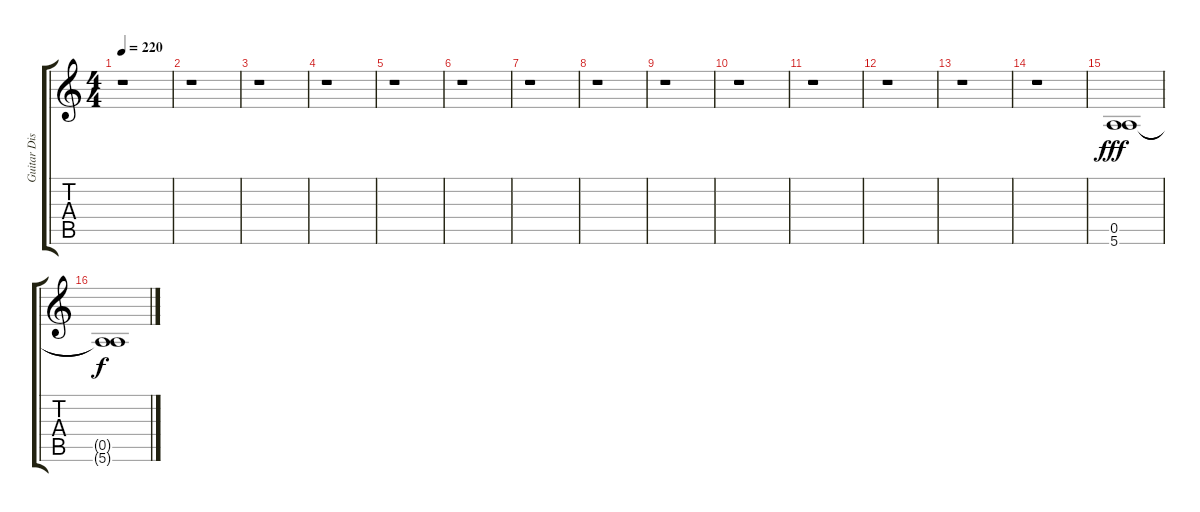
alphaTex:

\track ("Guitar Distorted" "Guitar Dis") {instrument distortionguitar}
\staff {score tabs}
\tuning (E4 B3 G3 D3 A2 E2) {hide}
\ts (4 4)
\tempo 220
\clef g2
\ks c
r.1{dy f} |
r.1 |
r.1 |
r.1 |
r.1 |
r.1 |
r.1 |
r.1 |
r.1 |
r.1 |
r.1 |
r.1 |
r.1 |
r.1 |
(0.5 5.6).1{dy fff} |
(0.5{t} 5.6{t}).1{dy f}
